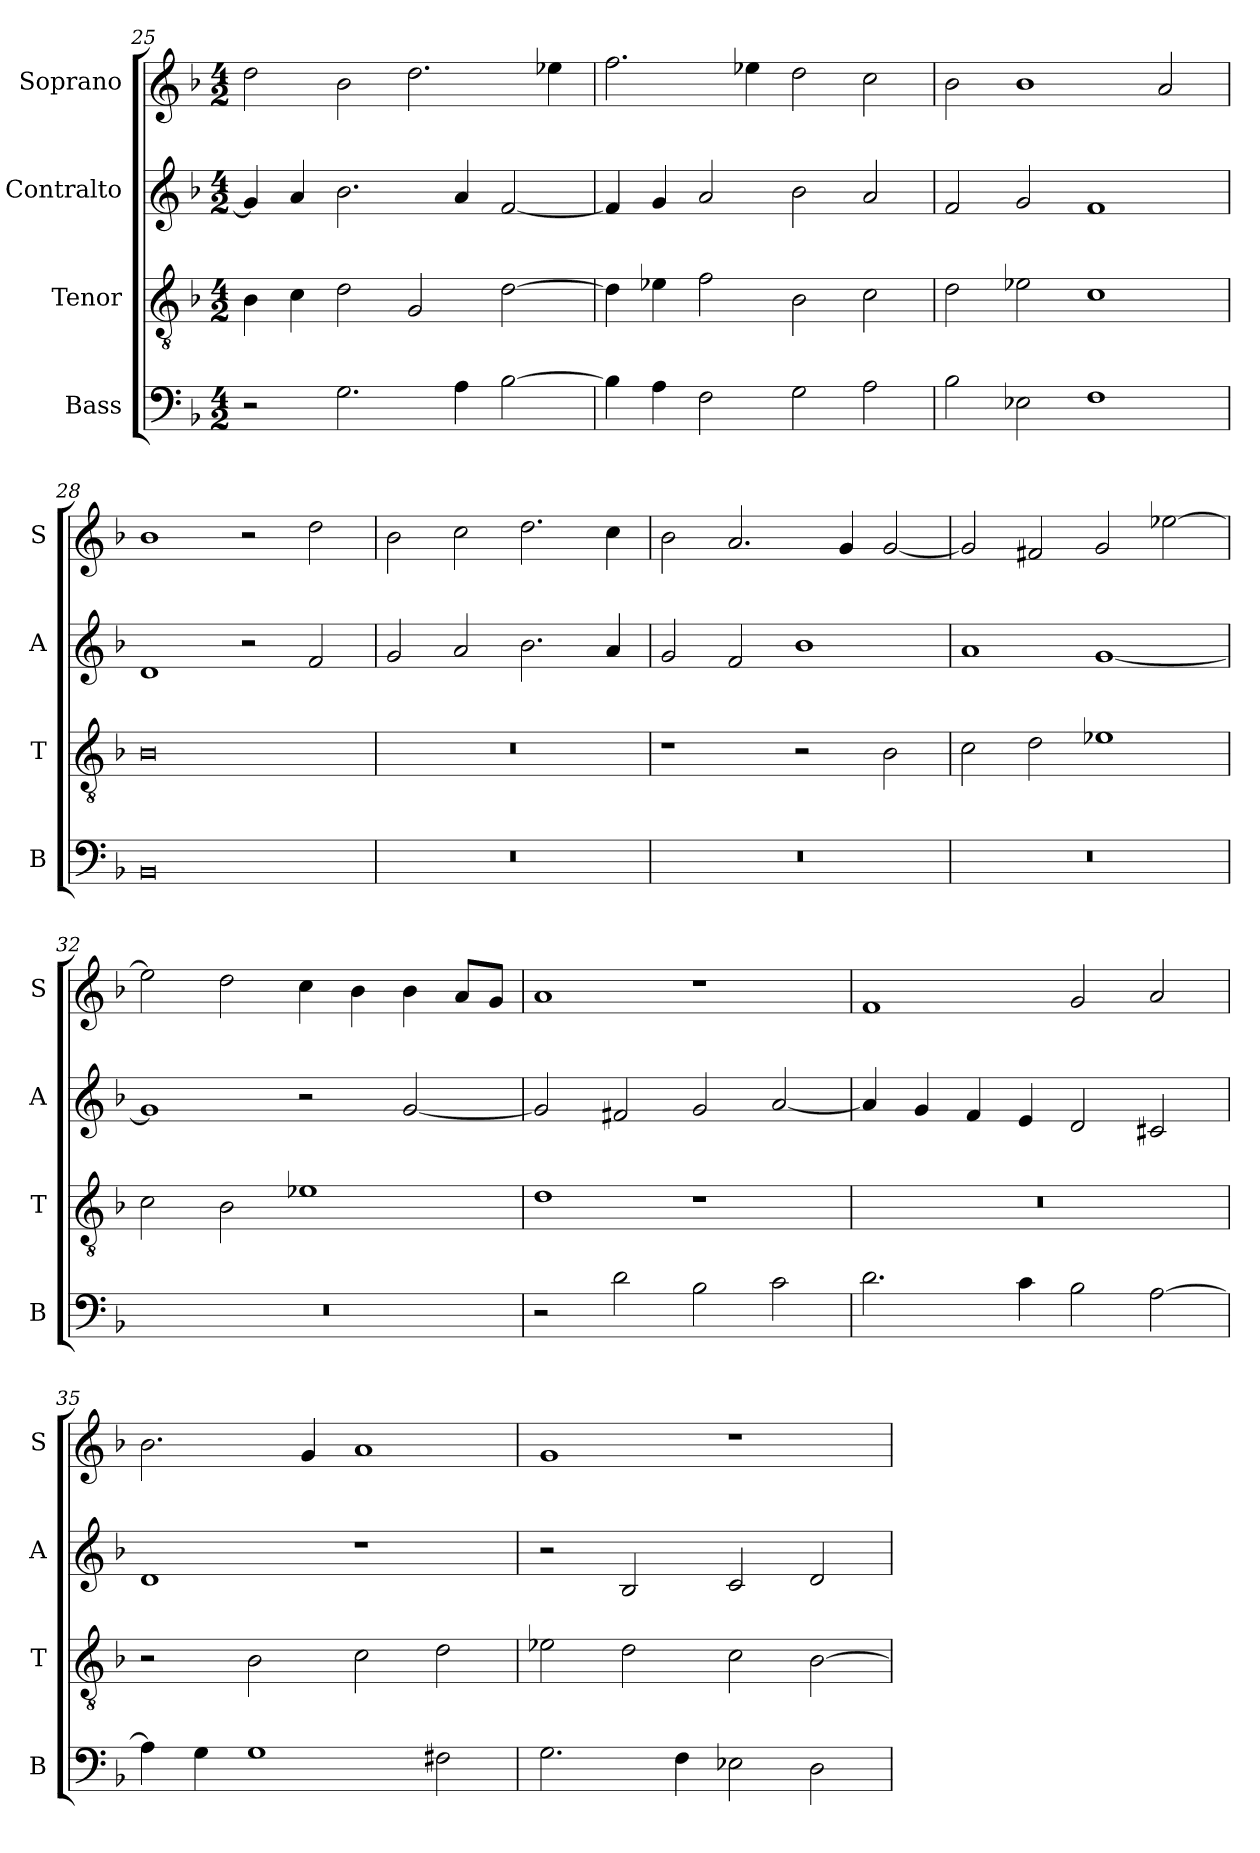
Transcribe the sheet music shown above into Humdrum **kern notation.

**kern	**kern	**kern	**kern
*part4	*part3	*part2	*part1
*staff4	*staff3	*staff2	*staff1
*I"Bass	*I"Tenor	*I"Contralto	*I"Soprano
*I'B	*I'T	*I'A	*I'S
*clefF4	*clefGv2	*clefG2	*clefG2
*k[b-]	*k[b-]	*k[b-]	*k[b-]
*G:dor	*G:dor	*G:dor	*G:dor
*M4/2	*M4/2	*M4/2	*M4/2
=25	=25	=25	=25
2r	4B-	4g]	2dd
.	4c	4a	.
2.G	2d	2.b-	2b-
.	2G	.	2.dd
4A	.	4a	.
[2B-	[2d	[2f	.
.	.	.	4ee-X
=26	=26	=26	=26
4B-]	4d]	4f]	2.ff
4A	4e-X	4g	.
2F	2f	2a	.
.	.	.	4ee-X
2G	2B-	2b-	2dd
2A	2c	2a	2cc
=27	=27	=27	=27
2B-	2d	2f	2b-
2E-X	2e-X	2g	1b-
1F	1c	1f	.
.	.	.	2a
=28	=28	=28	=28
0BB-	0B-	1d	1b-
.	.	2r	2r
.	.	2f	2dd
=29	=29	=29	=29
0r	0r	2g	2b-
.	.	2a	2cc
.	.	2.b-	2.dd
.	.	4a	4cc
=30	=30	=30	=30
0r	1r	2g	2b-
.	.	2f	2.a
.	2r	1b-	.
.	.	.	4g
.	2B-	.	[2g
=31	=31	=31	=31
0r	2c	1a	2g]
.	2d	.	2f#X
.	1e-X	[1g	2g
.	.	.	[2ee-X
=32	=32	=32	=32
0r	2c	1g]	2ee-]
.	2B-	.	2dd
.	1e-X	2r	4cc
.	.	.	4b-
.	.	[2g	4b-
.	.	.	8a/L
.	.	.	8g/J
=33	=33	=33	=33
2r	1d	2g]	1a
2d	.	2f#X	.
2B-	1r	2g	1r
2c	.	[2a	.
=34	=34	=34	=34
2.d	0r	4a]	1f
.	.	4g	.
.	.	4f	.
4c	.	4e	.
2B-	.	2d	2g
[2A	.	2c#X	2a
=35	=35	=35	=35
4A]	2r	1d	2.b-
4G	.	.	.
1G	2B-	.	.
.	.	.	4g
.	2c	1r	1a
2F#X	2d	.	.
=36	=36	=36	=36
2.G	2e-X	2r	1g
.	2d	2B-	.
4F	.	.	.
2E-X	2c	2c	1r
2D	[2B-	2d	.
=	=	=	=
*-	*-	*-	*-
